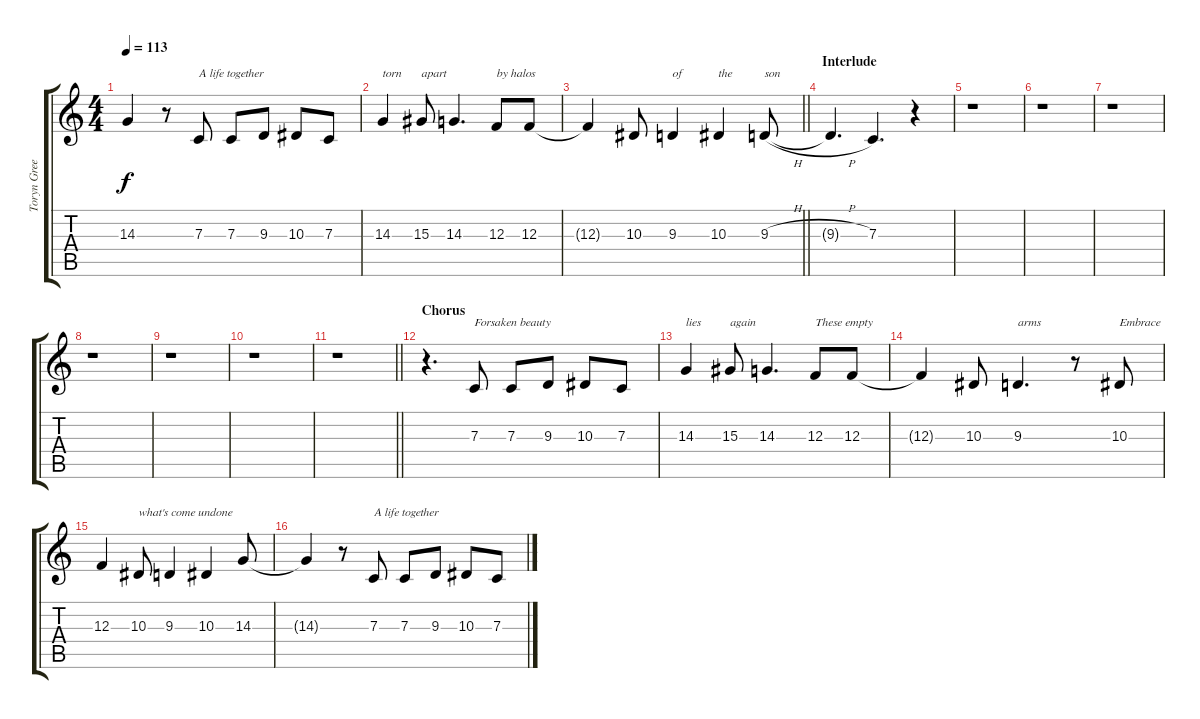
\track ("Toryn Green (Vocals)" "Toryn Gree") {instrument violin}
\staff {score tabs}
\tuning (D4 A3 F3 C3 G2 C2) {hide}
\ts (4 4)
\tempo 113
\clef g2
\ks c
14.3{t}.4{dy f} r.8 7.3.8{txt "A life together"} 7.3.8 9.3.8 10.3.8 7.3.8 |
14.3.4{txt "torn"} 15.3.8{txt "apart"} 14.3.4{d} 12.3.8{txt "by halos"} 12.3.8 |
\barLineRight lightlight
12.3{t}.4 10.3.8 9.3.4{txt "of"} 10.3.4{txt "the"} 9.3{h}.8{txt "son"} |
\section ("" "Interlude")
9.3{h t}.4{d} 7.3.4{d} r.4 |
r.1 |
r.1 |
r.1 |
r.1 |
r.1 |
r.1 |
\barLineRight lightlight
r.1 |
\section ("" "Chorus")
r.4{d} 7.3.8{txt "Forsaken beauty"} 7.3.8 9.3.8 10.3.8 7.3.8 |
14.3.4{txt "lies"} 15.3.8{txt "again"} 14.3.4{d} 12.3.8{txt "These empty"} 12.3.8 |
12.3{t}.4 10.3.8 9.3.4{d txt "arms"} r.8 10.3.8{txt "Embrace"} |
12.3.4 10.3.8{txt "what's come undone"} 9.3.4 10.3.4 14.3.8 |
14.3{t}.4 r.8 7.3.8{txt "A life together"} 7.3.8 9.3.8 10.3.8 7.3.8
